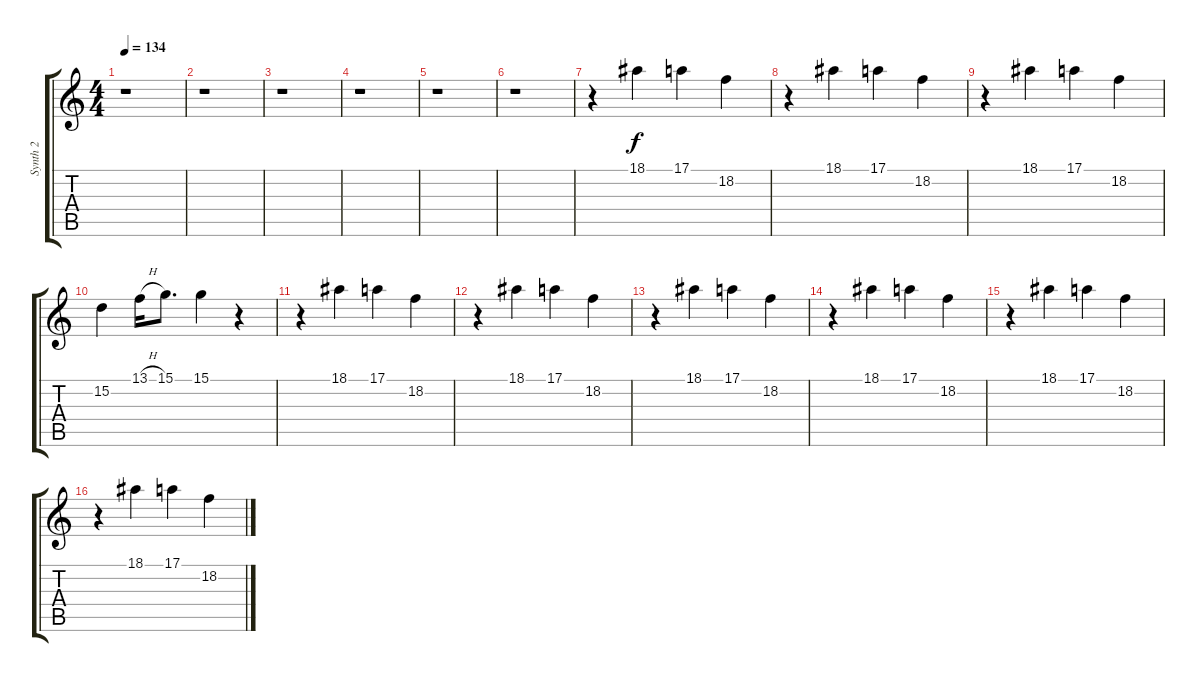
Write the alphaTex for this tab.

\track ("Synth 2" "Synth 2") {instrument lead8bassandlead}
\staff {score tabs}
\tuning (E4 B3 G3 D3 A2 E2) {hide}
\ts (4 4)
\tempo 134
\clef g2
\ks c
r.1{dy fff} |
r.1 |
r.1 |
r.1 |
r.1 |
r.1 |
r.4 18.1.4{dy f volume 16} 17.1.4 18.2.4 |
r.4 18.1.4{volume 16} 17.1.4 18.2.4 |
r.4 18.1.4{volume 16} 17.1.4 18.2.4 |
15.2.4 13.1{h}.16 15.1.8{d} 15.1.4 r.4 |
r.4 18.1.4{volume 16} 17.1.4 18.2.4 |
r.4 18.1.4{volume 16} 17.1.4 18.2.4 |
r.4 18.1.4{volume 16} 17.1.4 18.2.4 |
r.4 18.1.4{volume 16} 17.1.4 18.2.4 |
r.4 18.1.4{volume 16} 17.1.4 18.2.4 |
r.4 18.1.4{volume 16} 17.1.4 18.2.4
